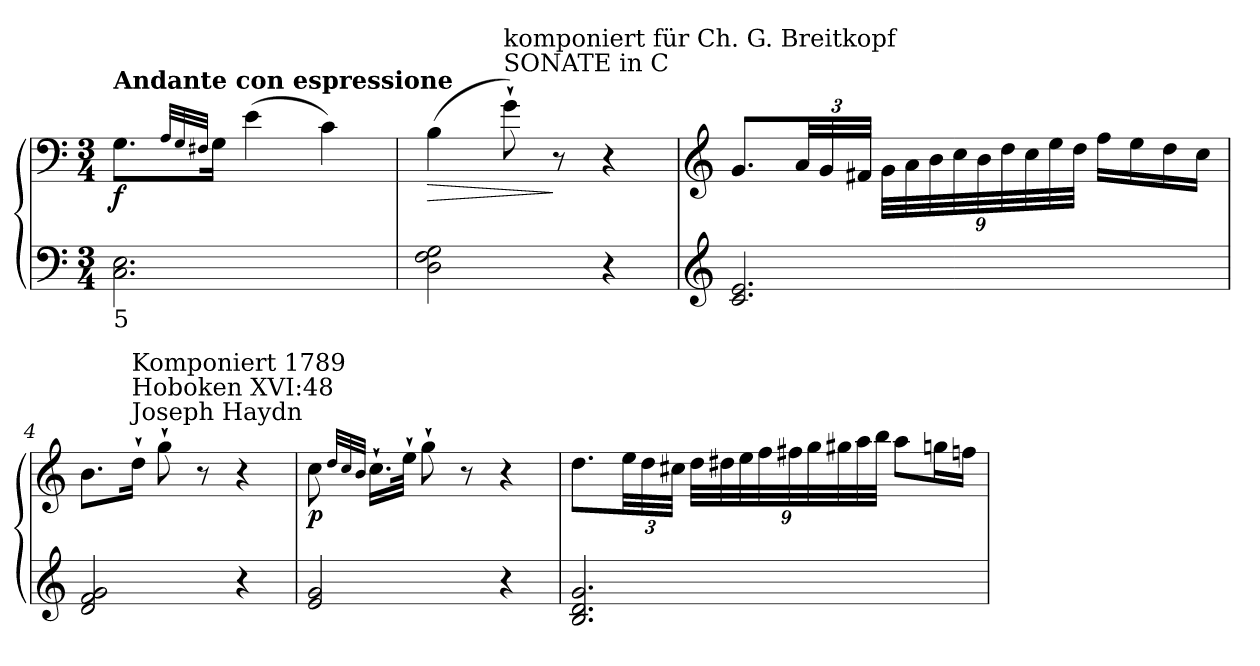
**kern	**kern	**dynam
*part1	*part1	*part1
*staff2	*staff1	*staff1/2
*clefF4	*clefF4	*
*k[]	*k[]	*
*M3/4	*M3/4	*
*MM120	*MM120	*
=1	=1	=1
!	!LO:TX:a:B:t=Andante con espressione	!
!LO:TX:b:t=5	!	!
!	!	!LO:DY:b
2.C\ 2.E\	8.G\L	f
.	32qA/LLL	.
.	32qG/	.
.	32qF#X/JJJ	.
.	16G\Jk	.
.	(>4e\	.
.	4c\)	.
=2	=2	=2
!	!	!LO:HP:b
2D\ 2F\ 2G\	(>4B\	>
!	!LO:TX:a:t=SONATE in C	!
!	!LO:TX:a:t=komponiert für Ch. G. Breitkopf	!
.	8g`\)	.
.	8r	]
4r	4r	.
=3	=3	=3
*clefG2	*clefG2	*
2.c/ 2.e/	8.g/L	.
*	*Xbrackettup	*
.	48a/LL	.
.	48g/	.
.	48f#X/JJJ	.
.	36g\LLL	.
.	36a\	.
.	36b\	.
.	36cc\	.
.	36b\	.
.	36dd\	.
.	36cc\	.
.	36ee\	.
.	36dd\JJJ	.
.	16ff\LL	.
.	16ee\	.
.	16dd\	.
.	16cc\JJ	.
=4	=4	=4
2d/ 2f/ 2g/	8.b\L	.
!	!LO:TX:a:t=Joseph Haydn	!
!	!LO:TX:a:t=Hoboken XVI&colon;48	!
!	!LO:TX:a:t=Komponiert 1789	!
.	16dd`\Jk	.
.	8gg`\	.
.	8r	.
4r	4r	.
!!LO:LB:g=z
=5	=5	=5
!	!	!LO:DY:b
2e/ 2g/	8cc\	p
.	32qdd/LLL	.
.	32qcc/	.
.	32qb/JJJ	.
.	16.cc`\LL	.
.	32ee`\JJk	.
.	8gg`\	.
.	8r	.
4r	4r	.
=6	=6	=6
2.B/ 2.d/ 2.g/	8.dd\L	.
.	48ee\LL	.
.	48dd\	.
.	48cc#X\JJJ	.
.	36dd\LLL	.
.	36dd#X\	.
.	36ee\	.
.	36ff\	.
.	36ff#X\	.
.	36gg\	.
.	36gg#X\	.
.	36aa\	.
.	36bb\JJJ	.
.	8aa\L	.
.	16ggn\L	.
.	16ffn\JJ	.
=	=	=
*-	*-	*-
